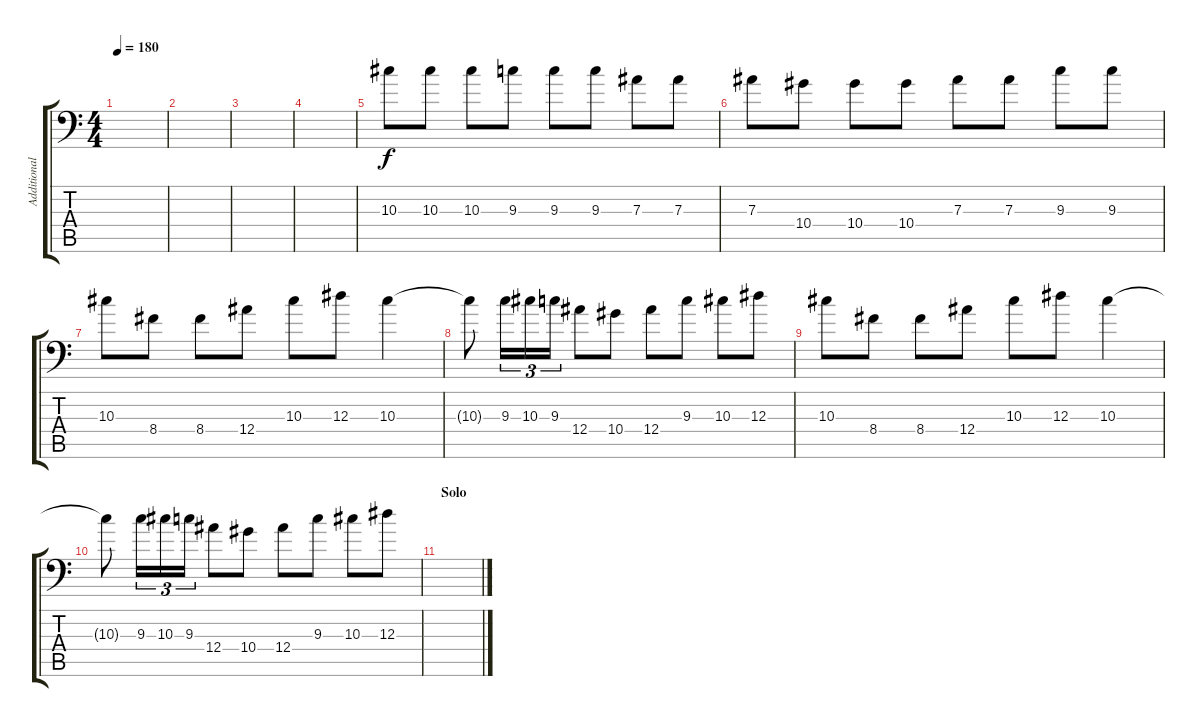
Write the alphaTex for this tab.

\track ("Additional Guitar" "Additional") {instrument distortionguitar}
\staff {score tabs}
\tuning (C4 G3 Eb3 Bb2 F2 Bb1) {hide}
\ts (4 4)
\tempo 180
\clef f4
\ks c
|
|
|
|
10.3.8 10.3.8 10.3.8 9.3.8 9.3.8 9.3.8 7.3.8 7.3.8 |
7.3.8 10.4.8 10.4.8 10.4.8 7.3.8 7.3.8 9.3.8 9.3.8 |
10.3.8 8.4.8 8.4.8 12.4.8 10.3.8 12.3.8 10.3.4 |
10.3{t}.8 9.3.16{tu (3 2)} 10.3.16{tu (3 2)} 9.3.16{tu (3 2)} 12.4.8 10.4.8 12.4.8 9.3.8 10.3.8 12.3.8 |
10.3.8 8.4.8 8.4.8 12.4.8 10.3.8 12.3.8 10.3.4 |
10.3{t}.8 9.3.16{tu (3 2)} 10.3.16{tu (3 2)} 9.3.16{tu (3 2)} 12.4.8 10.4.8 12.4.8 9.3.8 10.3.8 12.3.8 |
\section ("" "Solo")
